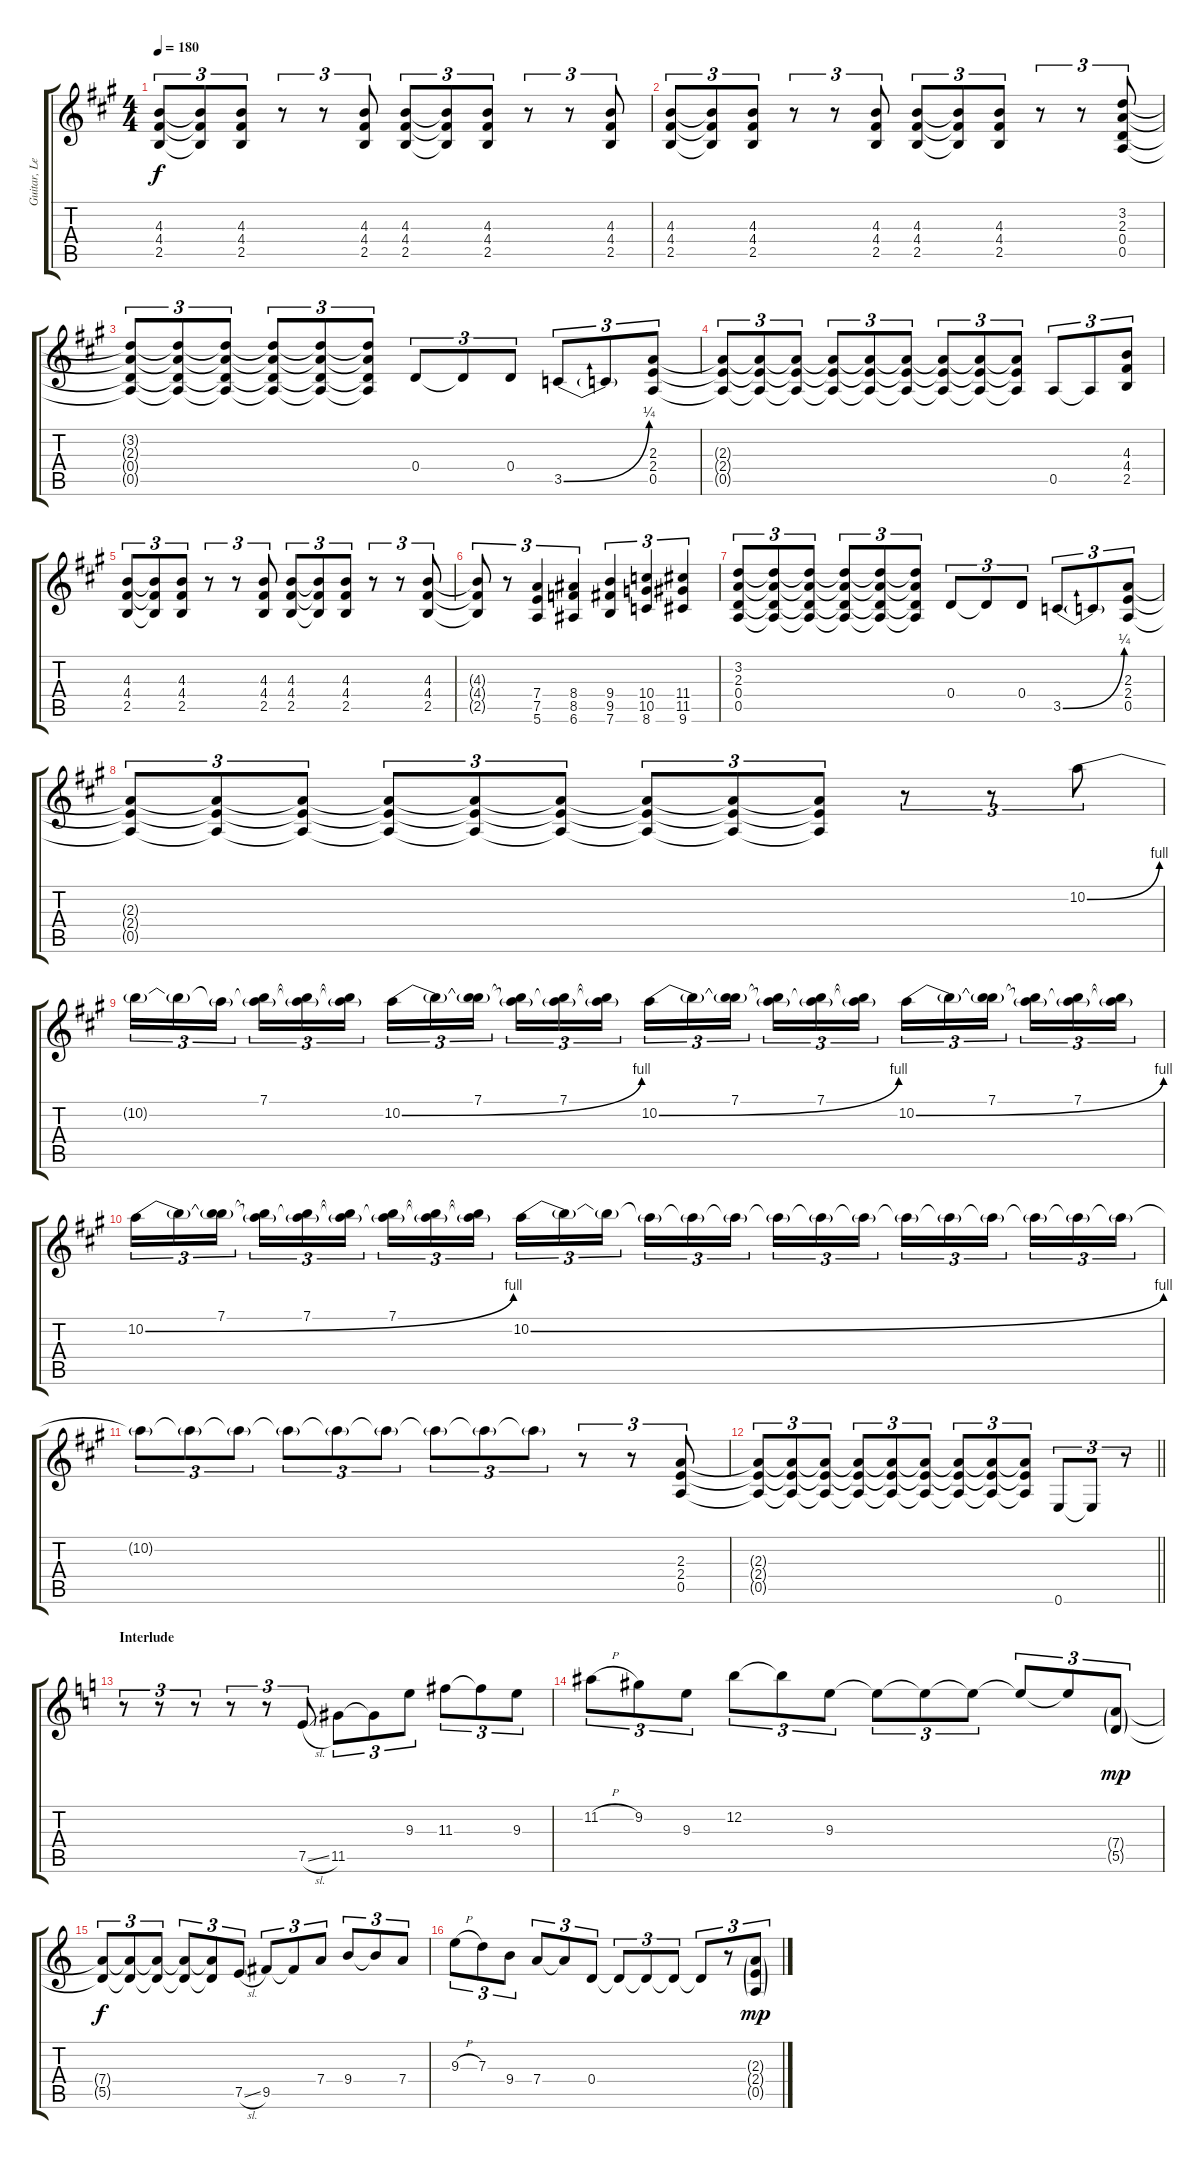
\track ("Guitar, Lead" "Guitar, Le") {instrument distortionguitar}
\staff {score tabs}
\tuning (E4 B3 G3 D3 A2 E2) {hide}
\ts (4 4)
\tempo 180
\clef g2
\ks a
(4.3 4.4 2.5).8{tu (3 2) dy f} (4.3{t} 4.4{t} 2.5{t}).8{tu (3 2)} (4.3 4.4 2.5).8{tu (3 2)} r.8{tu (3 2)} r.8{tu (3 2)} (4.3 4.4 2.5).8{tu (3 2)} (4.3 4.4 2.5).8{tu (3 2)} (4.3{t} 4.4{t} 2.5{t}).8{tu (3 2)} (4.3 4.4 2.5).8{tu (3 2)} r.8{tu (3 2)} r.8{tu (3 2)} (4.3 4.4 2.5).8{tu (3 2)} |
(4.3 4.4 2.5).8{tu (3 2)} (4.3{t} 4.4{t} 2.5{t}).8{tu (3 2)} (4.3 4.4 2.5).8{tu (3 2)} r.8{tu (3 2)} r.8{tu (3 2)} (4.3 4.4 2.5).8{tu (3 2)} (4.3 4.4 2.5).8{tu (3 2)} (4.3{t} 4.4{t} 2.5{t}).8{tu (3 2)} (4.3 4.4 2.5).8{tu (3 2)} r.8{tu (3 2)} r.8{tu (3 2)} (3.2 2.3 0.4 0.5).8{tu (3 2)} |
(3.2{t} 2.3{t} 0.4{t} 0.5{t}).8{tu (3 2)} (3.2{t} 2.3{t} 0.4{t} 0.5{t}).8{tu (3 2)} (3.2{t} 2.3{t} 0.4{t} 0.5{t}).8{tu (3 2)} (3.2{t} 2.3{t} 0.4{t} 0.5{t}).8{tu (3 2)} (3.2{t} 2.3{t} 0.4{t} 0.5{t}).8{tu (3 2)} (3.2{t} 2.3{t} 0.4{t} 0.5{t}).8{tu (3 2)} 0.4.8{tu (3 2)} 0.4{t}.8{tu (3 2)} 0.4.8{tu (3 2)} 3.5{be (bend 0 0 60 1)}.8{tu (3 2)} 3.5{t}.8{tu (3 2)} (2.3 2.4 0.5).8{tu (3 2)} |
(2.3{t} 2.4{t} 0.5{t}).8{tu (3 2)} (2.3{t} 2.4{t} 0.5{t}).8{tu (3 2)} (2.3{t} 2.4{t} 0.5{t}).8{tu (3 2)} (2.3{t} 2.4{t} 0.5{t}).8{tu (3 2)} (2.3{t} 2.4{t} 0.5{t}).8{tu (3 2)} (2.3{t} 2.4{t} 0.5{t}).8{tu (3 2)} (2.3{t} 2.4{t} 0.5{t}).8{tu (3 2)} (2.3{t} 2.4{t} 0.5{t}).8{tu (3 2)} (2.3{t} 2.4{t} 0.5{t}).8{tu (3 2)} 0.5.8{tu (3 2)} 0.5{t}.8{tu (3 2)} (4.3 4.4 2.5).8{tu (3 2)} |
(4.3 4.4 2.5).8{tu (3 2)} (4.3{t} 4.4{t} 2.5{t}).8{tu (3 2)} (4.3 4.4 2.5).8{tu (3 2)} r.8{tu (3 2)} r.8{tu (3 2)} (4.3 4.4 2.5).8{tu (3 2)} (4.3 4.4 2.5).8{tu (3 2)} (4.3{t} 4.4{t} 2.5{t}).8{tu (3 2)} (4.3 4.4 2.5).8{tu (3 2)} r.8{tu (3 2)} r.8{tu (3 2)} (4.3 4.4 2.5).8{tu (3 2)} |
(4.3{t} 4.4{t} 2.5{t}).8{tu (3 2)} r.8{tu (3 2)} (7.4 7.5 5.6).4{tu (3 2)} (8.4 8.5 6.6).4{tu (3 2)} (9.4 9.5 7.6).4{tu (3 2)} (10.4 10.5 8.6).4{tu (3 2)} (11.4 11.5 9.6).4{tu (3 2)} |
(3.2 2.3 0.4 0.5).8{tu (3 2)} (3.2{t} 2.3{t} 0.4{t} 0.5{t}).8{tu (3 2)} (3.2{t} 2.3{t} 0.4{t} 0.5{t}).8{tu (3 2)} (3.2{t} 2.3{t} 0.4{t} 0.5{t}).8{tu (3 2)} (3.2{t} 2.3{t} 0.4{t} 0.5{t}).8{tu (3 2)} (3.2{t} 2.3{t} 0.4{t} 0.5{t}).8{tu (3 2)} 0.4.8{tu (3 2)} 0.4{t}.8{tu (3 2)} 0.4.8{tu (3 2)} 3.5{be (bend 0 0 60 1)}.8{tu (3 2)} 3.5{t}.8{tu (3 2)} (2.3 2.4 0.5).8{tu (3 2)} |
(2.3{t} 2.4{t} 0.5{t}).8{tu (3 2)} (2.3{t} 2.4{t} 0.5{t}).8{tu (3 2)} (2.3{t} 2.4{t} 0.5{t}).8{tu (3 2)} (2.3{t} 2.4{t} 0.5{t}).8{tu (3 2)} (2.3{t} 2.4{t} 0.5{t}).8{tu (3 2)} (2.3{t} 2.4{t} 0.5{t}).8{tu (3 2)} (2.3{t} 2.4{t} 0.5{t}).8{tu (3 2)} (2.3{t} 2.4{t} 0.5{t}).8{tu (3 2)} (2.3{t} 2.4{t} 0.5{t}).8{tu (3 2)} r.8{tu (3 2)} r.8{tu (3 2)} 10.2{be (bend 0 0 60 4)}.8{tu (3 2)} |
10.2{t}.16{tu (3 2)} 10.2{t}.16{tu (3 2)} 10.2{t}.16{tu (3 2) beam splitsecondary} (7.1 10.2{t}).16{tu (3 2)} (7.1{t} 10.2{t}).16{tu (3 2)} (7.1{t} 10.2{t}).16{tu (3 2)} 10.2{be (bend 0 0 60 4)}.16{tu (3 2)} 10.2{t}.16{tu (3 2)} (7.1 10.2{t}).16{tu (3 2) beam splitsecondary} (7.1{t} 10.2{t}).16{tu (3 2)} (7.1 10.2{t}).16{tu (3 2)} (7.1{t} 10.2{t}).16{tu (3 2)} 10.2{be (bend 0 0 60 4)}.16{tu (3 2)} 10.2{t}.16{tu (3 2)} (7.1 10.2{t}).16{tu (3 2) beam splitsecondary} (7.1{t} 10.2{t}).16{tu (3 2)} (7.1 10.2{t}).16{tu (3 2)} (7.1{t} 10.2{t}).16{tu (3 2)} 10.2{be (bend 0 0 60 4)}.16{tu (3 2)} 10.2{t}.16{tu (3 2)} (7.1 10.2{t}).16{tu (3 2) beam splitsecondary} (7.1{t} 10.2{t}).16{tu (3 2)} (7.1 10.2{t}).16{tu (3 2)} (7.1{t} 10.2{t}).16{tu (3 2)} |
10.2{be (bend 0 0 60 4)}.16{tu (3 2)} 10.2{t}.16{tu (3 2)} (7.1 10.2{t}).16{tu (3 2) beam splitsecondary} (7.1{t} 10.2{t}).16{tu (3 2)} (7.1 10.2{t}).16{tu (3 2)} (7.1{t} 10.2{t}).16{tu (3 2)} (7.1 10.2{t}).16{tu (3 2)} (7.1{t} 10.2{t}).16{tu (3 2)} (7.1{t} 10.2{t}).16{tu (3 2) beam splitsecondary} 10.2{be (bend 0 0 60 4)}.16{tu (3 2)} 10.2{t}.16{tu (3 2)} 10.2{t}.16{tu (3 2)} 10.2{t}.16{tu (3 2)} 10.2{t}.16{tu (3 2)} 10.2{t}.16{tu (3 2) beam splitsecondary} 10.2{t}.16{tu (3 2)} 10.2{t}.16{tu (3 2)} 10.2{t}.16{tu (3 2)} 10.2{t}.16{tu (3 2)} 10.2{t}.16{tu (3 2)} 10.2{t}.16{tu (3 2) beam splitsecondary} 10.2{t}.16{tu (3 2)} 10.2{t}.16{tu (3 2)} 10.2{t}.16{tu (3 2)} |
10.2{t}.8{tu (3 2)} 10.2{t}.8{tu (3 2)} 10.2{t}.8{tu (3 2)} 10.2{t}.8{tu (3 2)} 10.2{t}.8{tu (3 2)} 10.2{t}.8{tu (3 2)} 10.2{t}.8{tu (3 2)} 10.2{t}.8{tu (3 2)} 10.2{t}.8{tu (3 2)} r.8{tu (3 2)} r.8{tu (3 2)} (2.3 2.4 0.5).8{tu (3 2)} |
\barLineRight lightlight
(2.3{t} 2.4{t} 0.5{t}).8{tu (3 2)} (2.3{t} 2.4{t} 0.5{t}).8{tu (3 2)} (2.3{t} 2.4{t} 0.5{t}).8{tu (3 2)} (2.3{t} 2.4{t} 0.5{t}).8{tu (3 2)} (2.3{t} 2.4{t} 0.5{t}).8{tu (3 2)} (2.3{t} 2.4{t} 0.5{t}).8{tu (3 2)} (2.3{t} 2.4{t} 0.5{t}).8{tu (3 2)} (2.3{t} 2.4{t} 0.5{t}).8{tu (3 2)} (2.3{t} 2.4{t} 0.5{t}).8{tu (3 2)} 0.6.8{tu (3 2)} 0.6{t}.8{tu (3 2)} r.8{tu (3 2)} |
\section ("" "Interlude")
\ks c
r.8{tu (3 2)} r.8{tu (3 2)} r.8{tu (3 2)} r.8{tu (3 2)} r.8{tu (3 2)} 7.5{sl}.8{tu (3 2)} 11.5.8{tu (3 2)} 11.5{t}.8{tu (3 2)} 9.3.8{tu (3 2)} 11.3.8{tu (3 2)} 11.3{t}.8{tu (3 2)} 9.3.8{tu (3 2)} |
11.2{h}.8{tu (3 2)} 9.2.8{tu (3 2)} 9.3.8{tu (3 2)} 12.2.8{tu (3 2)} 12.2{t}.8{tu (3 2)} 9.3.8{tu (3 2)} 9.3{t}.8{tu (3 2)} 9.3{t}.8{tu (3 2)} 9.3{t}.8{tu (3 2)} 9.3{t}.8{tu (3 2)} 9.3{t}.8{tu (3 2)} (7.4{g} 5.5{g}).8{tu (3 2) dy mp} |
(7.4{t} 5.5{t}).8{tu (3 2) dy f} (7.4{t} 5.5{t}).8{tu (3 2)} (7.4{t} 5.5{t}).8{tu (3 2)} (7.4{t} 5.5{t}).8{tu (3 2)} (7.4{t} 5.5{t}).8{tu (3 2)} 7.5{sl}.8{tu (3 2)} 9.5.8{tu (3 2)} 9.5{t}.8{tu (3 2)} 7.4.8{tu (3 2)} 9.4.8{tu (3 2)} 9.4{t}.8{tu (3 2)} 7.4.8{tu (3 2)} |
9.3{h}.8{tu (3 2)} 7.3.8{tu (3 2)} 9.4.8{tu (3 2)} 7.4.8{tu (3 2)} 7.4{t}.8{tu (3 2)} 0.4.8{tu (3 2)} 0.4{t}.8{tu (3 2)} 0.4{t}.8{tu (3 2)} 0.4{t}.8{tu (3 2)} 0.4{t}.8{tu (3 2)} r.8{tu (3 2)} (2.3{g} 2.4{g} 0.5{g}).8{tu (3 2) dy mp}
